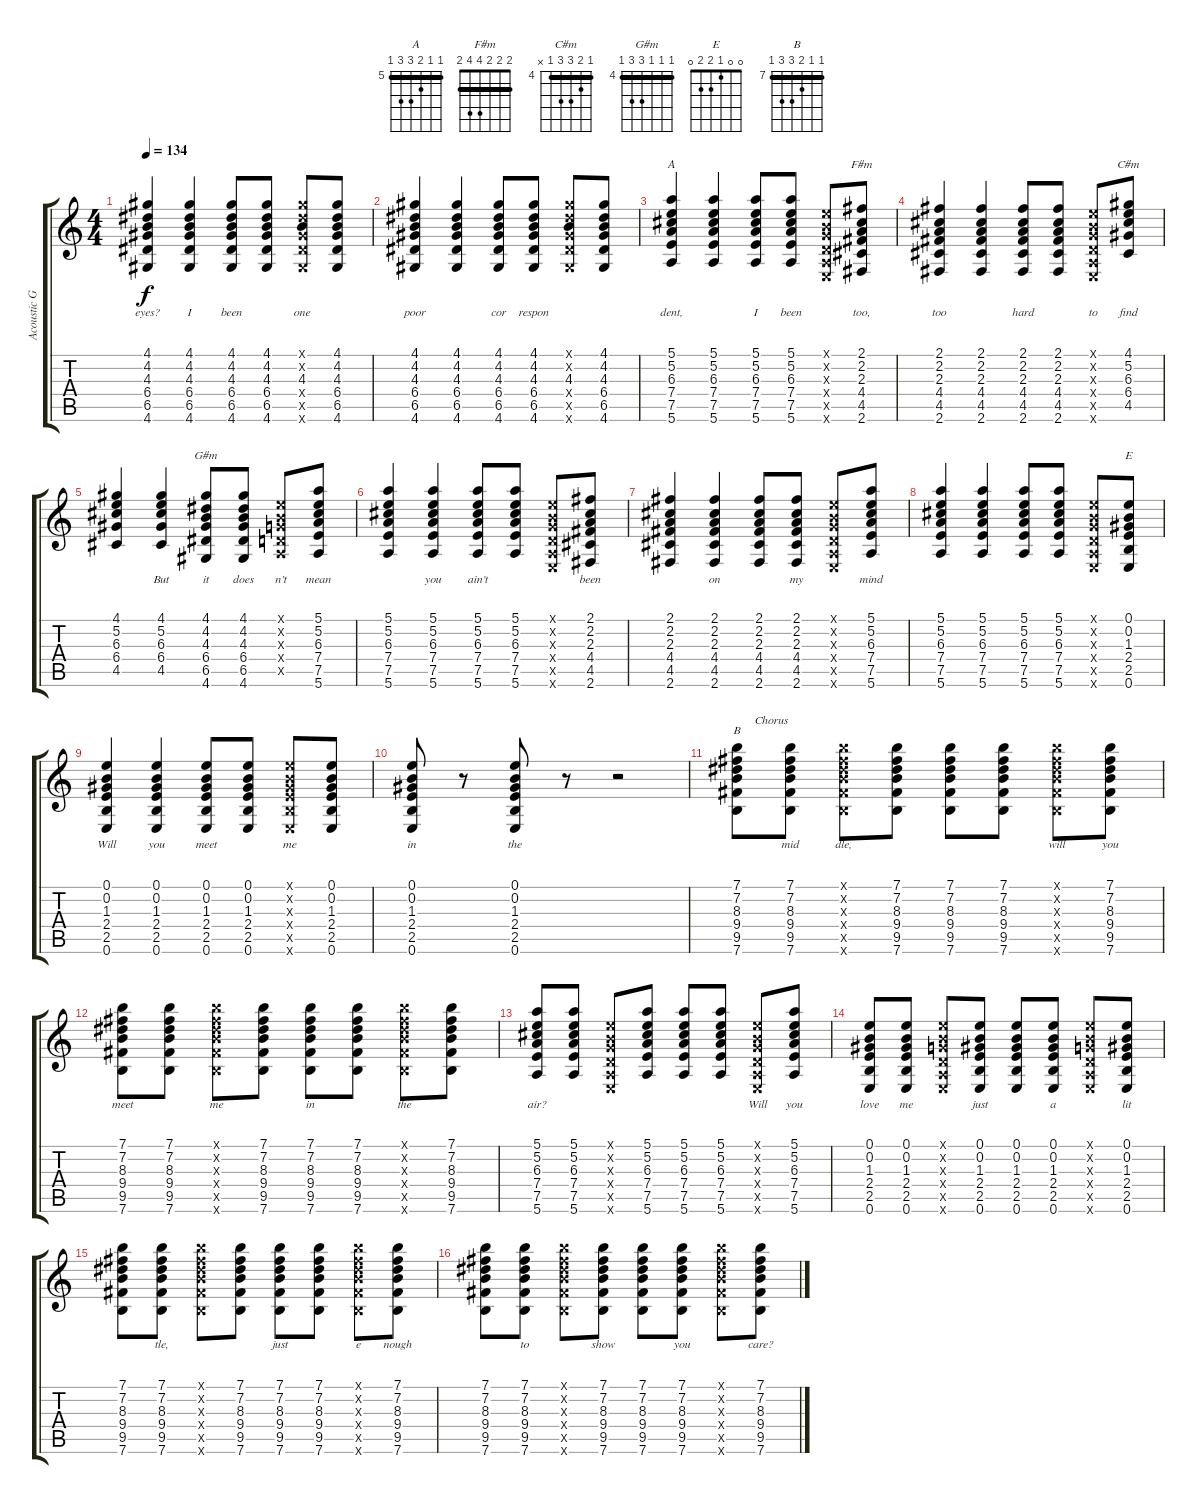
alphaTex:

\track ("Acoustic Guitar" "Acoustic G") {instrument acousticguitarsteel}
\staff {score tabs}
\tuning (E4 B3 G3 D3 A2 E2) {hide}
\chord ("A" 5 5 6 7 7 5) {firstfret 5 barre 5}
\chord ("F#m" 2 2 2 4 4 2) {barre 2}
\chord ("C#m" 4 5 6 6 4 x) {firstfret 4 barre 4}
\chord ("G#m" 4 4 4 6 6 4) {firstfret 4 barre 4}
\chord ("E" 0 0 1 2 2 0)
\chord ("B" 7 7 8 9 9 7) {firstfret 7 barre 7}
\ts (4 4)
\tempo 134
\clef g2
\ks c
(4.1 4.2 4.3 6.4 6.5 4.6).4{lyrics (0 "eyes?") lyrics (1 "") lyrics (2 "") lyrics (3 "") lyrics (4 "") dy f} (4.1 4.2 4.3 6.4 6.5 4.6).4{lyrics (0 "I") lyrics (1 "") lyrics (2 "") lyrics (3 "") lyrics (4 "")} (4.1 4.2 4.3 6.4 6.5 4.6).8{lyrics (0 "been") lyrics (1 "") lyrics (2 "") lyrics (3 "") lyrics (4 "")} (4.1 4.2 4.3 6.4 6.5 4.6).8{lyrics (0 "") lyrics (1 "") lyrics (2 "") lyrics (3 "") lyrics (4 "")} (4.1{x} 4.2{x} 4.3 6.4{x} 6.5{x} 4.6{x}).8{lyrics (0 "one") lyrics (1 "") lyrics (2 "") lyrics (3 "") lyrics (4 "")} (4.1 4.2 4.3 6.4 6.5 4.6).8{lyrics (0 "") lyrics (1 "") lyrics (2 "") lyrics (3 "") lyrics (4 "")} |
(4.1 4.2 4.3 6.4 6.5 4.6).4{lyrics (0 "poor") lyrics (1 "") lyrics (2 "") lyrics (3 "") lyrics (4 "")} (4.1 4.2 4.3 6.4 6.5 4.6).4{lyrics (0 "") lyrics (1 "") lyrics (2 "") lyrics (3 "") lyrics (4 "")} (4.1 4.2 4.3 6.4 6.5 4.6).8{lyrics (0 "cor") lyrics (1 "") lyrics (2 "") lyrics (3 "") lyrics (4 "")} (4.1 4.2 4.3 6.4 6.5 4.6).8{lyrics (0 "respon") lyrics (1 "") lyrics (2 "") lyrics (3 "") lyrics (4 "")} (4.1{x} 4.2{x} 4.3 6.4{x} 6.5{x} 4.6{x}).8{lyrics (0 "") lyrics (1 "") lyrics (2 "") lyrics (3 "") lyrics (4 "")} (4.1 4.2 4.3 6.4 6.5 4.6).8{lyrics (0 "") lyrics (1 "") lyrics (2 "") lyrics (3 "") lyrics (4 "")} |
(5.1 5.2 6.3 7.4 7.5 5.6).4{ch "A" lyrics (0 "dent,") lyrics (1 "") lyrics (2 "") lyrics (3 "") lyrics (4 "")} (5.1 5.2 6.3 7.4 7.5 5.6).4{lyrics (0 "") lyrics (1 "") lyrics (2 "") lyrics (3 "") lyrics (4 "")} (5.1 5.2 6.3 7.4 7.5 5.6).8{lyrics (0 "I") lyrics (1 "") lyrics (2 "") lyrics (3 "") lyrics (4 "")} (5.1 5.2 6.3 7.4 7.5 5.6).8{lyrics (0 "been") lyrics (1 "") lyrics (2 "") lyrics (3 "") lyrics (4 "")} (0.1{x} 0.2{x} 0.3{x} 0.4{x} 0.5{x} 0.6{x}).8{lyrics (0 "") lyrics (1 "") lyrics (2 "") lyrics (3 "") lyrics (4 "")} (2.1 2.2 2.3 4.4 4.5 2.6).8{ch "F#m" lyrics (0 "too,") lyrics (1 "") lyrics (2 "") lyrics (3 "") lyrics (4 "")} |
(2.1 2.2 2.3 4.4 4.5 2.6).4{lyrics (0 "too") lyrics (1 "") lyrics (2 "") lyrics (3 "") lyrics (4 "")} (2.1 2.2 2.3 4.4 4.5 2.6).4{lyrics (0 "") lyrics (1 "") lyrics (2 "") lyrics (3 "") lyrics (4 "")} (2.1 2.2 2.3 4.4 4.5 2.6).8{lyrics (0 "hard") lyrics (1 "") lyrics (2 "") lyrics (3 "") lyrics (4 "")} (2.1 2.2 2.3 4.4 4.5 2.6).8{lyrics (0 "") lyrics (1 "") lyrics (2 "") lyrics (3 "") lyrics (4 "")} (0.1{x} 0.2{x} 0.3{x} 0.4{x} 0.5{x} 0.6{x}).8{lyrics (0 "to") lyrics (1 "") lyrics (2 "") lyrics (3 "") lyrics (4 "")} (4.1 5.2 6.3 6.4 4.5).8{ch "C#m" lyrics (0 "find") lyrics (1 "") lyrics (2 "") lyrics (3 "") lyrics (4 "")} |
(4.1 5.2 6.3 6.4 4.5).4{lyrics (0 "") lyrics (1 "") lyrics (2 "") lyrics (3 "") lyrics (4 "")} (4.1 5.2 6.3 6.4 4.5).4{lyrics (0 "But") lyrics (1 "") lyrics (2 "") lyrics (3 "") lyrics (4 "")} (4.1 4.2 4.3 6.4 6.5 4.6).8{ch "G#m" lyrics (0 "it") lyrics (1 "") lyrics (2 "") lyrics (3 "") lyrics (4 "")} (4.1 4.2 4.3 6.4 6.5 4.6).8{lyrics (0 "does") lyrics (1 "") lyrics (2 "") lyrics (3 "") lyrics (4 "")} (0.1{x} 0.2{x} 0.3{x} 0.4{x} 0.5{x}).8{lyrics (0 "n’t") lyrics (1 "") lyrics (2 "") lyrics (3 "") lyrics (4 "")} (5.1 5.2 6.3 7.4 7.5 5.6).8{lyrics (0 "mean") lyrics (1 "") lyrics (2 "") lyrics (3 "") lyrics (4 "")} |
(5.1 5.2 6.3 7.4 7.5 5.6).4{lyrics (0 "") lyrics (1 "") lyrics (2 "") lyrics (3 "") lyrics (4 "")} (5.1 5.2 6.3 7.4 7.5 5.6).4{lyrics (0 "you") lyrics (1 "") lyrics (2 "") lyrics (3 "") lyrics (4 "")} (5.1 5.2 6.3 7.4 7.5 5.6).8{lyrics (0 "ain’t") lyrics (1 "") lyrics (2 "") lyrics (3 "") lyrics (4 "")} (5.1 5.2 6.3 7.4 7.5 5.6).8{lyrics (0 "") lyrics (1 "") lyrics (2 "") lyrics (3 "") lyrics (4 "")} (0.1{x} 0.2{x} 0.3{x} 0.4{x} 0.5{x} 0.6{x}).8{lyrics (0 "") lyrics (1 "") lyrics (2 "") lyrics (3 "") lyrics (4 "")} (2.1 2.2 2.3 4.4 4.5 2.6).8{lyrics (0 "been") lyrics (1 "") lyrics (2 "") lyrics (3 "") lyrics (4 "")} |
(2.1 2.2 2.3 4.4 4.5 2.6).4{lyrics (0 "") lyrics (1 "") lyrics (2 "") lyrics (3 "") lyrics (4 "")} (2.1 2.2 2.3 4.4 4.5 2.6).4{lyrics (0 "on") lyrics (1 "") lyrics (2 "") lyrics (3 "") lyrics (4 "")} (2.1 2.2 2.3 4.4 4.5 2.6).8{lyrics (0 "") lyrics (1 "") lyrics (2 "") lyrics (3 "") lyrics (4 "")} (2.1 2.2 2.3 4.4 4.5 2.6).8{lyrics (0 "my") lyrics (1 "") lyrics (2 "") lyrics (3 "") lyrics (4 "")} (0.1{x} 0.2{x} 0.3{x} 0.4{x} 0.5{x} 0.6{x}).8{lyrics (0 "") lyrics (1 "") lyrics (2 "") lyrics (3 "") lyrics (4 "")} (5.1 5.2 6.3 7.4 7.5 5.6).8{lyrics (0 "mind") lyrics (1 "") lyrics (2 "") lyrics (3 "") lyrics (4 "")} |
(5.1 5.2 6.3 7.4 7.5 5.6).4{lyrics (0 "") lyrics (1 "") lyrics (2 "") lyrics (3 "") lyrics (4 "")} (5.1 5.2 6.3 7.4 7.5 5.6).4{lyrics (0 "") lyrics (1 "") lyrics (2 "") lyrics (3 "") lyrics (4 "")} (5.1 5.2 6.3 7.4 7.5 5.6).8{lyrics (0 "") lyrics (1 "") lyrics (2 "") lyrics (3 "") lyrics (4 "")} (5.1 5.2 6.3 7.4 7.5 5.6).8{lyrics (0 "") lyrics (1 "") lyrics (2 "") lyrics (3 "") lyrics (4 "")} (0.1{x} 0.2{x} 0.3{x} 0.4{x} 0.5{x} 0.6{x}).8{lyrics (0 "") lyrics (1 "") lyrics (2 "") lyrics (3 "") lyrics (4 "")} (0.1 0.2 1.3 2.4 2.5 0.6).8{ch "E" lyrics (0 "") lyrics (1 "") lyrics (2 "") lyrics (3 "") lyrics (4 "")} |
(0.1 0.2 1.3 2.4 2.5 0.6).4{lyrics (0 "Will") lyrics (1 "") lyrics (2 "") lyrics (3 "") lyrics (4 "")} (0.1 0.2 1.3 2.4 2.5 0.6).4{lyrics (0 "you") lyrics (1 "") lyrics (2 "") lyrics (3 "") lyrics (4 "")} (0.1 0.2 1.3 2.4 2.5 0.6).8{lyrics (0 "meet") lyrics (1 "") lyrics (2 "") lyrics (3 "") lyrics (4 "")} (0.1 0.2 1.3 2.4 2.5 0.6).8{lyrics (0 "") lyrics (1 "") lyrics (2 "") lyrics (3 "") lyrics (4 "")} (0.1{x} 0.2{x} 1.3{x} 2.4{x} 2.5{x} 0.6{x}).8{lyrics (0 "me") lyrics (1 "") lyrics (2 "") lyrics (3 "") lyrics (4 "")} (0.1 0.2 1.3 2.4 2.5 0.6).8{lyrics (0 "") lyrics (1 "") lyrics (2 "") lyrics (3 "") lyrics (4 "")} |
(0.1 0.2 1.3 2.4 2.5 0.6).8{lyrics (0 "in") lyrics (1 "") lyrics (2 "") lyrics (3 "") lyrics (4 "")} r.8 (0.1 0.2 1.3 2.4 2.5 0.6).8{lyrics (0 "the") lyrics (1 "") lyrics (2 "") lyrics (3 "") lyrics (4 "")} r.8 r.2 |
(7.1 7.2 8.3 9.4 9.5 7.6).8{ch "B" txt "      Chorus" lyrics (0 "") lyrics (1 "") lyrics (2 "") lyrics (3 "") lyrics (4 "")} (7.1 7.2 8.3 9.4 9.5 7.6).8{lyrics (0 "mid") lyrics (1 "") lyrics (2 "") lyrics (3 "") lyrics (4 "")} (7.1{x} 7.2{x} 8.3{x} 9.4{x} 9.5{x} 7.6{x}).8{lyrics (0 "dle,") lyrics (1 "") lyrics (2 "") lyrics (3 "") lyrics (4 "")} (7.1 7.2 8.3 9.4 9.5 7.6).8{lyrics (0 "") lyrics (1 "") lyrics (2 "") lyrics (3 "") lyrics (4 "")} (7.1 7.2 8.3 9.4 9.5 7.6).8{lyrics (0 "") lyrics (1 "") lyrics (2 "") lyrics (3 "") lyrics (4 "")} (7.1 7.2 8.3 9.4 9.5 7.6).8{lyrics (0 "") lyrics (1 "") lyrics (2 "") lyrics (3 "") lyrics (4 "")} (7.1{x} 7.2{x} 8.3{x} 9.4{x} 9.5{x} 7.6{x}).8{lyrics (0 "will") lyrics (1 "") lyrics (2 "") lyrics (3 "") lyrics (4 "")} (7.1 7.2 8.3 9.4 9.5 7.6).8{lyrics (0 "you") lyrics (1 "") lyrics (2 "") lyrics (3 "") lyrics (4 "")} |
(7.1 7.2 8.3 9.4 9.5 7.6).8{lyrics (0 "meet") lyrics (1 "") lyrics (2 "") lyrics (3 "") lyrics (4 "")} (7.1 7.2 8.3 9.4 9.5 7.6).8{lyrics (0 "") lyrics (1 "") lyrics (2 "") lyrics (3 "") lyrics (4 "")} (7.1{x} 7.2{x} 8.3{x} 9.4{x} 9.5{x} 7.6{x}).8{lyrics (0 "me") lyrics (1 "") lyrics (2 "") lyrics (3 "") lyrics (4 "")} (7.1 7.2 8.3 9.4 9.5 7.6).8{lyrics (0 "") lyrics (1 "") lyrics (2 "") lyrics (3 "") lyrics (4 "")} (7.1 7.2 8.3 9.4 9.5 7.6).8{lyrics (0 "in") lyrics (1 "") lyrics (2 "") lyrics (3 "") lyrics (4 "")} (7.1 7.2 8.3 9.4 9.5 7.6).8{lyrics (0 "") lyrics (1 "") lyrics (2 "") lyrics (3 "") lyrics (4 "")} (7.1{x} 7.2{x} 8.3{x} 9.4{x} 9.5{x} 7.6{x}).8{lyrics (0 "the") lyrics (1 "") lyrics (2 "") lyrics (3 "") lyrics (4 "")} (7.1 7.2 8.3 9.4 9.5 7.6).8{lyrics (0 "") lyrics (1 "") lyrics (2 "") lyrics (3 "") lyrics (4 "")} |
(5.1 5.2 6.3 7.4 7.5 5.6).8{lyrics (0 "air?") lyrics (1 "") lyrics (2 "") lyrics (3 "") lyrics (4 "")} (5.1 5.2 6.3 7.4 7.5 5.6).8{lyrics (0 "") lyrics (1 "") lyrics (2 "") lyrics (3 "") lyrics (4 "")} (0.1{x} 0.2{x} 0.3{x} 0.4{x} 0.5{x} 0.6{x}).8{lyrics (0 "") lyrics (1 "") lyrics (2 "") lyrics (3 "") lyrics (4 "")} (5.1 5.2 6.3 7.4 7.5 5.6).8{lyrics (0 "") lyrics (1 "") lyrics (2 "") lyrics (3 "") lyrics (4 "")} (5.1 5.2 6.3 7.4 7.5 5.6).8{lyrics (0 "") lyrics (1 "") lyrics (2 "") lyrics (3 "") lyrics (4 "")} (5.1 5.2 6.3 7.4 7.5 5.6).8{lyrics (0 "") lyrics (1 "") lyrics (2 "") lyrics (3 "") lyrics (4 "")} (0.1{x} 0.2{x} 0.3{x} 0.4{x} 0.5{x} 0.6{x}).8{lyrics (0 "Will") lyrics (1 "") lyrics (2 "") lyrics (3 "") lyrics (4 "")} (5.1 5.2 6.3 7.4 7.5 5.6).8{lyrics (0 "you") lyrics (1 "") lyrics (2 "") lyrics (3 "") lyrics (4 "")} |
(0.1 0.2 1.3 2.4 2.5 0.6).8{lyrics (0 "love") lyrics (1 "") lyrics (2 "") lyrics (3 "") lyrics (4 "")} (0.1 0.2 1.3 2.4 2.5 0.6).8{lyrics (0 "me") lyrics (1 "") lyrics (2 "") lyrics (3 "") lyrics (4 "")} (0.1{x} 0.2{x} 0.3{x} 0.4{x} 0.5{x} 0.6{x}).8{lyrics (0 "") lyrics (1 "") lyrics (2 "") lyrics (3 "") lyrics (4 "")} (0.1 0.2 1.3 2.4 2.5 0.6).8{lyrics (0 "just") lyrics (1 "") lyrics (2 "") lyrics (3 "") lyrics (4 "")} (0.1 0.2 1.3 2.4 2.5 0.6).8{lyrics (0 "") lyrics (1 "") lyrics (2 "") lyrics (3 "") lyrics (4 "")} (0.1 0.2 1.3 2.4 2.5 0.6).8{lyrics (0 "a") lyrics (1 "") lyrics (2 "") lyrics (3 "") lyrics (4 "")} (0.1{x} 0.2{x} 0.3{x} 0.4{x} 0.5{x} 0.6{x}).8{lyrics (0 "") lyrics (1 "") lyrics (2 "") lyrics (3 "") lyrics (4 "")} (0.1 0.2 1.3 2.4 2.5 0.6).8{lyrics (0 "lit") lyrics (1 "") lyrics (2 "") lyrics (3 "") lyrics (4 "")} |
(7.1 7.2 8.3 9.4 9.5 7.6).8{lyrics (0 "") lyrics (1 "") lyrics (2 "") lyrics (3 "") lyrics (4 "")} (7.1 7.2 8.3 9.4 9.5 7.6).8{lyrics (0 "tle,") lyrics (1 "") lyrics (2 "") lyrics (3 "") lyrics (4 "")} (7.1{x} 7.2{x} 8.3{x} 9.4{x} 9.5{x} 7.6{x}).8{lyrics (0 "") lyrics (1 "") lyrics (2 "") lyrics (3 "") lyrics (4 "")} (7.1 7.2 8.3 9.4 9.5 7.6).8{lyrics (0 "") lyrics (1 "") lyrics (2 "") lyrics (3 "") lyrics (4 "")} (7.1 7.2 8.3 9.4 9.5 7.6).8{lyrics (0 "just") lyrics (1 "") lyrics (2 "") lyrics (3 "") lyrics (4 "")} (7.1 7.2 8.3 9.4 9.5 7.6).8{lyrics (0 "") lyrics (1 "") lyrics (2 "") lyrics (3 "") lyrics (4 "")} (7.1{x} 7.2{x} 8.3{x} 9.4{x} 9.5{x} 7.6{x}).8{lyrics (0 "e") lyrics (1 "") lyrics (2 "") lyrics (3 "") lyrics (4 "")} (7.1 7.2 8.3 9.4 9.5 7.6).8{lyrics (0 "nough") lyrics (1 "") lyrics (2 "") lyrics (3 "") lyrics (4 "")} |
(7.1 7.2 8.3 9.4 9.5 7.6).8{lyrics (0 "") lyrics (1 "") lyrics (2 "") lyrics (3 "") lyrics (4 "")} (7.1 7.2 8.3 9.4 9.5 7.6).8{lyrics (0 "to") lyrics (1 "") lyrics (2 "") lyrics (3 "") lyrics (4 "")} (7.1{x} 7.2{x} 8.3{x} 9.4{x} 9.5{x} 7.6{x}).8{lyrics (0 "") lyrics (1 "") lyrics (2 "") lyrics (3 "") lyrics (4 "")} (7.1 7.2 8.3 9.4 9.5 7.6).8{lyrics (0 "show") lyrics (1 "") lyrics (2 "") lyrics (3 "") lyrics (4 "")} (7.1 7.2 8.3 9.4 9.5 7.6).8{lyrics (0 "") lyrics (1 "") lyrics (2 "") lyrics (3 "") lyrics (4 "")} (7.1 7.2 8.3 9.4 9.5 7.6).8{lyrics (0 "you") lyrics (1 "") lyrics (2 "") lyrics (3 "") lyrics (4 "")} (7.1{x} 7.2{x} 8.3{x} 9.4{x} 9.5{x} 7.6{x}).8{lyrics (0 "") lyrics (1 "") lyrics (2 "") lyrics (3 "") lyrics (4 "")} (7.1 7.2 8.3 9.4 9.5 7.6).8{lyrics (0 "care?") lyrics (1 "") lyrics (2 "") lyrics (3 "") lyrics (4 "")}
